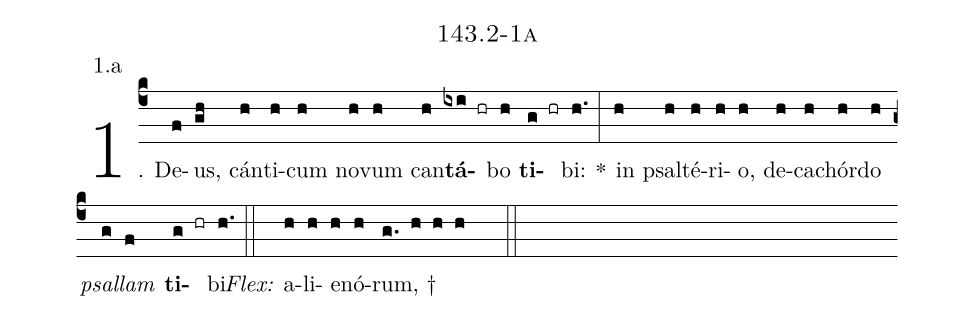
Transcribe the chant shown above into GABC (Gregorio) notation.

name: 143.2-1a;
annotation: 1.a;
%%
(c4)1. De(f)us,(gh) cán(h)ti(h)cum(h) no(h)vum(h) can(h)<b>tá</b>(ixi hr)bo(h) <b>ti</b>(g hr)bi:(h.) *(:) in(h) psal(h)té(h)ri(h)o,(h) de(h)ca(h)chór(h)do(h) <i>psal</i>(g)<i>lam</i>(f) <b>ti</b>(g hr)bi.(h.) (::)
<i>Flex:</i>()  a(h)li(h)e(h)nó(h)rum, †(g. h h h  ::)
